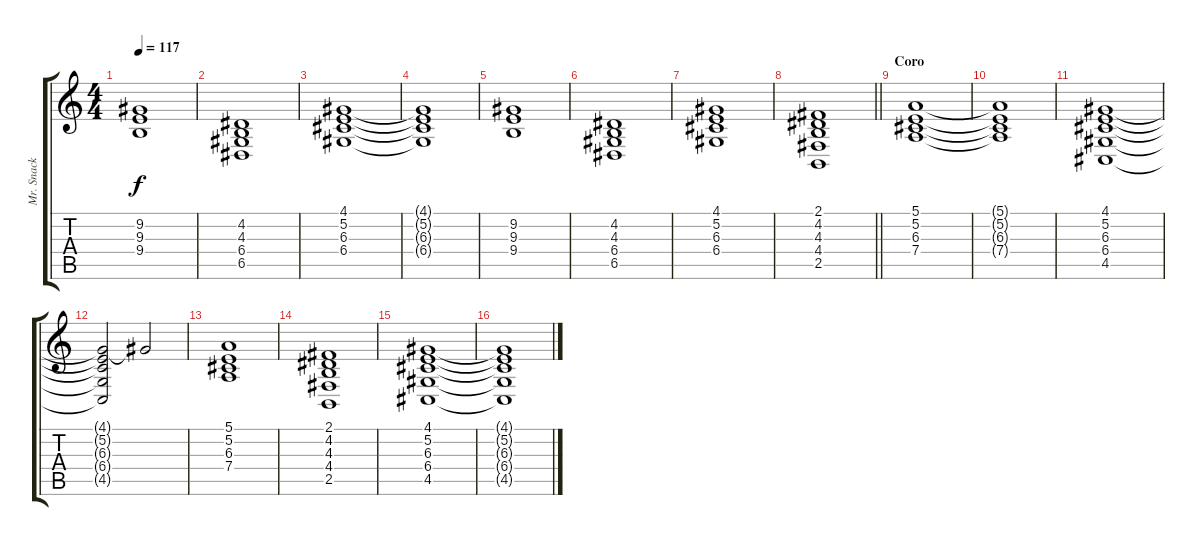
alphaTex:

\track ("Mr. Snack" "Mr. Snack") {instrument pad7halo}
\staff {score tabs}
\tuning (E4 B3 G3 D3 A2 E2) {hide}
\ts (4 4)
\tempo 117
\clef g2
\ks c
(9.2 9.3 9.4).1{dy f} |
(4.2 4.3 6.4 6.5).1 |
(4.1 5.2 6.3 6.4).1 |
(4.1{t} 5.2{t} 6.3{t} 6.4{t}).1 |
(9.2 9.3 9.4).1 |
(4.2 4.3 6.4 6.5).1 |
(4.1 5.2 6.3 6.4).1 |
\barLineRight lightlight
(2.1 4.2 4.3 4.4 2.5).1 |
\section ("" "Coro")
(5.1 5.2 6.3 7.4).1 |
(5.1{t} 5.2{t} 6.3{t} 7.4{t}).1 |
(4.1 5.2 6.3 6.4 4.5).1 |
(4.1{t} 5.2{t} 6.3{t} 6.4{t} 4.5{t}).2 4.1{t}.2 |
(5.1 5.2 6.3 7.4).1 |
(2.1 4.2 4.3 4.4 2.5).1 |
(4.1 5.2 6.3 6.4 4.5).1 |
(4.1{t} 5.2{t} 6.3{t} 6.4{t} 4.5{t}).1
